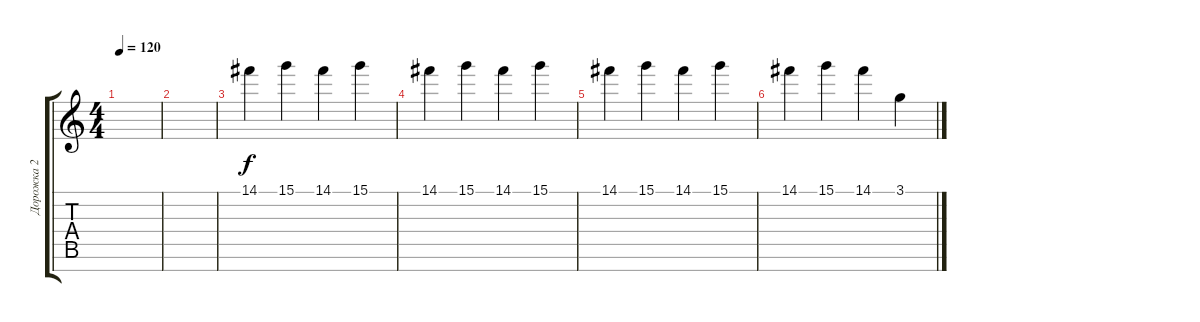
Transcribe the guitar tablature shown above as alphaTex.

\track ("Дорожка 2" "Дорожка 2") {instrument acousticguitarnylon}
\staff {score tabs}
\tuning (E4 B3 G3 D3 A2 E2 B1) {hide}
\ts (4 4)
\tempo 120
\clef g2
\ks c
|
|
14.1.4 15.1.4 14.1.4 15.1.4 |
14.1.4 15.1.4 14.1.4 15.1.4 |
14.1.4 15.1.4 14.1.4 15.1.4 |
14.1.4 15.1.4 14.1.4 3.1.4
